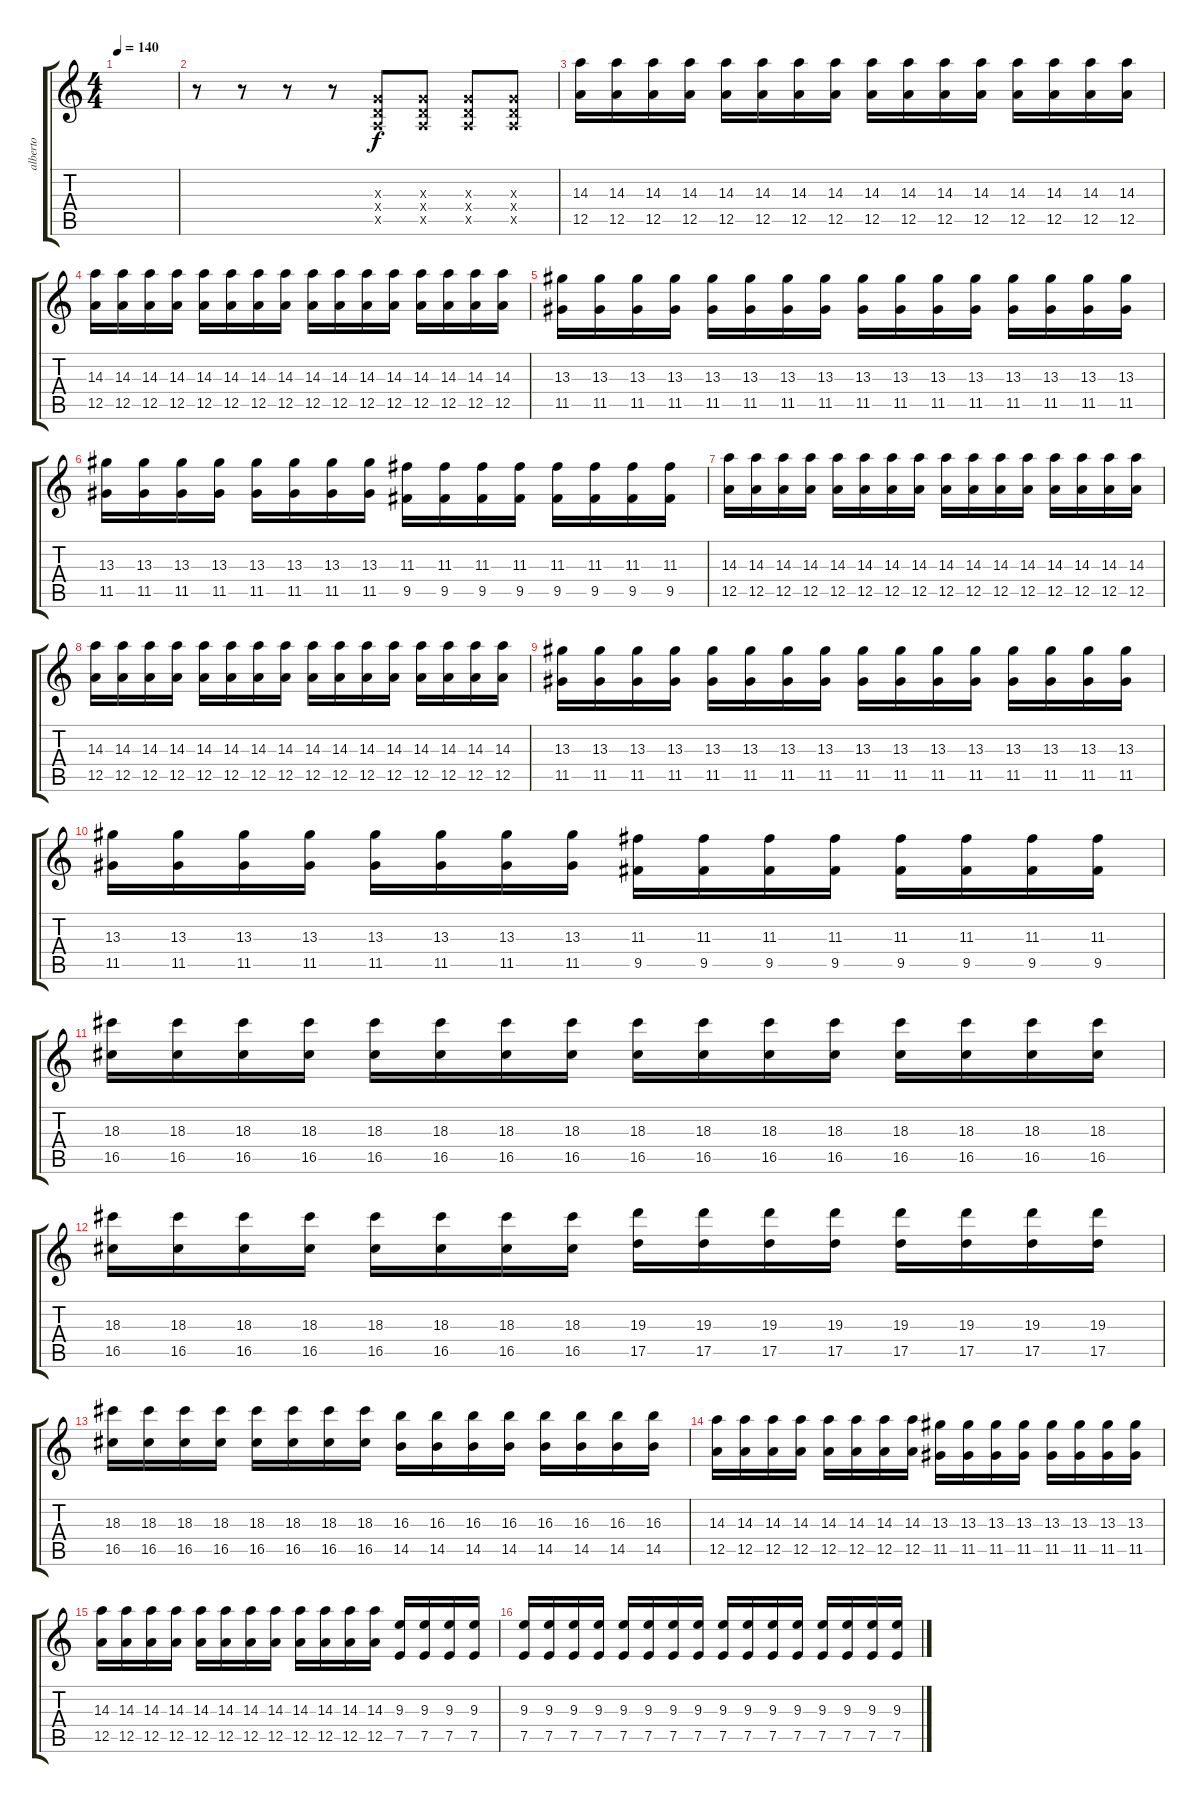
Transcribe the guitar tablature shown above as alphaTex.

\track ("alberto" "alberto") {instrument overdrivenguitar}
\staff {score tabs}
\tuning (E4 B3 G3 D3 A2 E2) {hide}
\ts (4 4)
\tempo 140
\clef g2
\ks c
|
r.8 r.8 r.8 r.8 (0.3{x} 0.4{x} 0.5{x}).8{volume 13 instrument electricguitarmuted} (0.3{x} 0.4{x} 0.5{x}).8 (0.3{x} 0.4{x} 0.5{x}).8 (0.3{x} 0.4{x} 0.5{x}).8 |
(14.3 12.5).16{volume 13 instrument distortionguitar} (14.3 12.5).16 (14.3 12.5).16 (14.3 12.5).16 (14.3 12.5).16 (14.3 12.5).16 (14.3 12.5).16 (14.3 12.5).16 (14.3 12.5).16 (14.3 12.5).16 (14.3 12.5).16 (14.3 12.5).16 (14.3 12.5).16 (14.3 12.5).16 (14.3 12.5).16 (14.3 12.5).16 |
(14.3 12.5).16{volume 13 instrument distortionguitar} (14.3 12.5).16 (14.3 12.5).16 (14.3 12.5).16 (14.3 12.5).16 (14.3 12.5).16 (14.3 12.5).16 (14.3 12.5).16 (14.3 12.5).16 (14.3 12.5).16 (14.3 12.5).16 (14.3 12.5).16 (14.3 12.5).16 (14.3 12.5).16 (14.3 12.5).16 (14.3 12.5).16 |
(13.3 11.5).16 (13.3 11.5).16 (13.3 11.5).16 (13.3 11.5).16 (13.3 11.5).16 (13.3 11.5).16 (13.3 11.5).16 (13.3 11.5).16 (13.3 11.5).16 (13.3 11.5).16 (13.3 11.5).16 (13.3 11.5).16 (13.3 11.5).16 (13.3 11.5).16 (13.3 11.5).16 (13.3 11.5).16 |
(13.3 11.5).16 (13.3 11.5).16 (13.3 11.5).16 (13.3 11.5).16 (13.3 11.5).16 (13.3 11.5).16 (13.3 11.5).16 (13.3 11.5).16 (11.3 9.5).16 (11.3 9.5).16 (11.3 9.5).16 (11.3 9.5).16 (11.3 9.5).16 (11.3 9.5).16 (11.3 9.5).16 (11.3 9.5).16 |
(14.3 12.5).16{volume 13 instrument distortionguitar} (14.3 12.5).16 (14.3 12.5).16 (14.3 12.5).16 (14.3 12.5).16 (14.3 12.5).16 (14.3 12.5).16 (14.3 12.5).16 (14.3 12.5).16 (14.3 12.5).16 (14.3 12.5).16 (14.3 12.5).16 (14.3 12.5).16 (14.3 12.5).16 (14.3 12.5).16 (14.3 12.5).16 |
(14.3 12.5).16{volume 13 instrument distortionguitar} (14.3 12.5).16 (14.3 12.5).16 (14.3 12.5).16 (14.3 12.5).16 (14.3 12.5).16 (14.3 12.5).16 (14.3 12.5).16 (14.3 12.5).16 (14.3 12.5).16 (14.3 12.5).16 (14.3 12.5).16 (14.3 12.5).16 (14.3 12.5).16 (14.3 12.5).16 (14.3 12.5).16 |
(13.3 11.5).16 (13.3 11.5).16 (13.3 11.5).16 (13.3 11.5).16 (13.3 11.5).16 (13.3 11.5).16 (13.3 11.5).16 (13.3 11.5).16 (13.3 11.5).16 (13.3 11.5).16 (13.3 11.5).16 (13.3 11.5).16 (13.3 11.5).16 (13.3 11.5).16 (13.3 11.5).16 (13.3 11.5).16 |
(13.3 11.5).16 (13.3 11.5).16 (13.3 11.5).16 (13.3 11.5).16 (13.3 11.5).16 (13.3 11.5).16 (13.3 11.5).16 (13.3 11.5).16 (11.3 9.5).16 (11.3 9.5).16 (11.3 9.5).16 (11.3 9.5).16 (11.3 9.5).16 (11.3 9.5).16 (11.3 9.5).16 (11.3 9.5).16 |
(18.3 16.5).16 (18.3 16.5).16 (18.3 16.5).16 (18.3 16.5).16 (18.3 16.5).16 (18.3 16.5).16 (18.3 16.5).16 (18.3 16.5).16 (18.3 16.5).16 (18.3 16.5).16 (18.3 16.5).16 (18.3 16.5).16 (18.3 16.5).16 (18.3 16.5).16 (18.3 16.5).16 (18.3 16.5).16 |
(18.3 16.5).16 (18.3 16.5).16 (18.3 16.5).16 (18.3 16.5).16 (18.3 16.5).16 (18.3 16.5).16 (18.3 16.5).16 (18.3 16.5).16 (19.3 17.5).16 (19.3 17.5).16 (19.3 17.5).16 (19.3 17.5).16 (19.3 17.5).16 (19.3 17.5).16 (19.3 17.5).16 (19.3 17.5).16 |
(18.3 16.5).16 (18.3 16.5).16 (18.3 16.5).16 (18.3 16.5).16 (18.3 16.5).16 (18.3 16.5).16 (18.3 16.5).16 (18.3 16.5).16 (16.3 14.5).16 (16.3 14.5).16 (16.3 14.5).16 (16.3 14.5).16 (16.3 14.5).16 (16.3 14.5).16 (16.3 14.5).16 (16.3 14.5).16 |
(14.3 12.5).16 (14.3 12.5).16 (14.3 12.5).16 (14.3 12.5).16 (14.3 12.5).16 (14.3 12.5).16 (14.3 12.5).16 (14.3 12.5).16 (13.3 11.5).16 (13.3 11.5).16 (13.3 11.5).16 (13.3 11.5).16 (13.3 11.5).16 (13.3 11.5).16 (13.3 11.5).16 (13.3 11.5).16 |
(14.3 12.5).16{volume 13 instrument distortionguitar} (14.3 12.5).16 (14.3 12.5).16 (14.3 12.5).16 (14.3 12.5).16 (14.3 12.5).16 (14.3 12.5).16 (14.3 12.5).16 (14.3 12.5).16 (14.3 12.5).16 (14.3 12.5).16 (14.3 12.5).16 (9.3 7.5).16 (9.3 7.5).16 (9.3 7.5).16 (9.3 7.5).16 |
(9.3 7.5).16 (9.3 7.5).16 (9.3 7.5).16 (9.3 7.5).16 (9.3 7.5).16 (9.3 7.5).16 (9.3 7.5).16 (9.3 7.5).16 (9.3 7.5).16 (9.3 7.5).16 (9.3 7.5).16 (9.3 7.5).16 (9.3 7.5).16 (9.3 7.5).16 (9.3 7.5).16 (9.3 7.5).16
